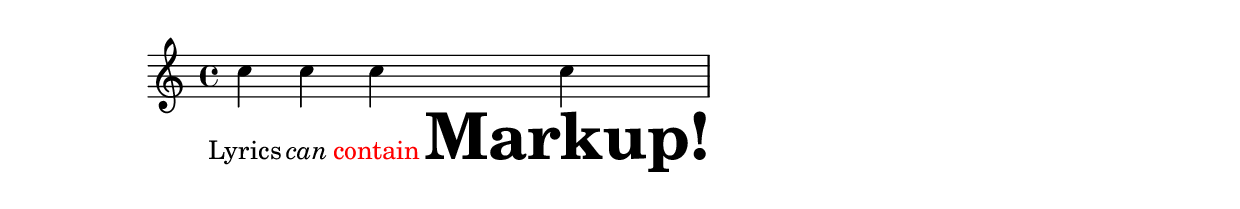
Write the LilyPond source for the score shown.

%% DO NOT EDIT this file manually; it is automatically
%% generated from LSR http://lsr.dsi.unimi.it
%% Make any changes in LSR itself, or in Documentation/snippets/new/ ,
%% and then run scripts/auxiliar/makelsr.py
%%
%% This file is in the public domain.
\version "2.16.0"

\header {
  lsrtags = "text, vocal-music"

  texidoc = "
Markup mode may be used to format individual syllables in lyrics.

"
  doctitle = "Formatting lyrics syllables"
} % begin verbatim

mel = \relative c'' { c4 c c c }
lyr = \lyricmode {
  Lyrics \markup { \italic can } \markup { \with-color #red contain }
  \markup { \fontsize #8 \bold Markup! }
}

<<
  \new Voice = melody \mel
  \new Lyrics \lyricsto melody \lyr
>>
